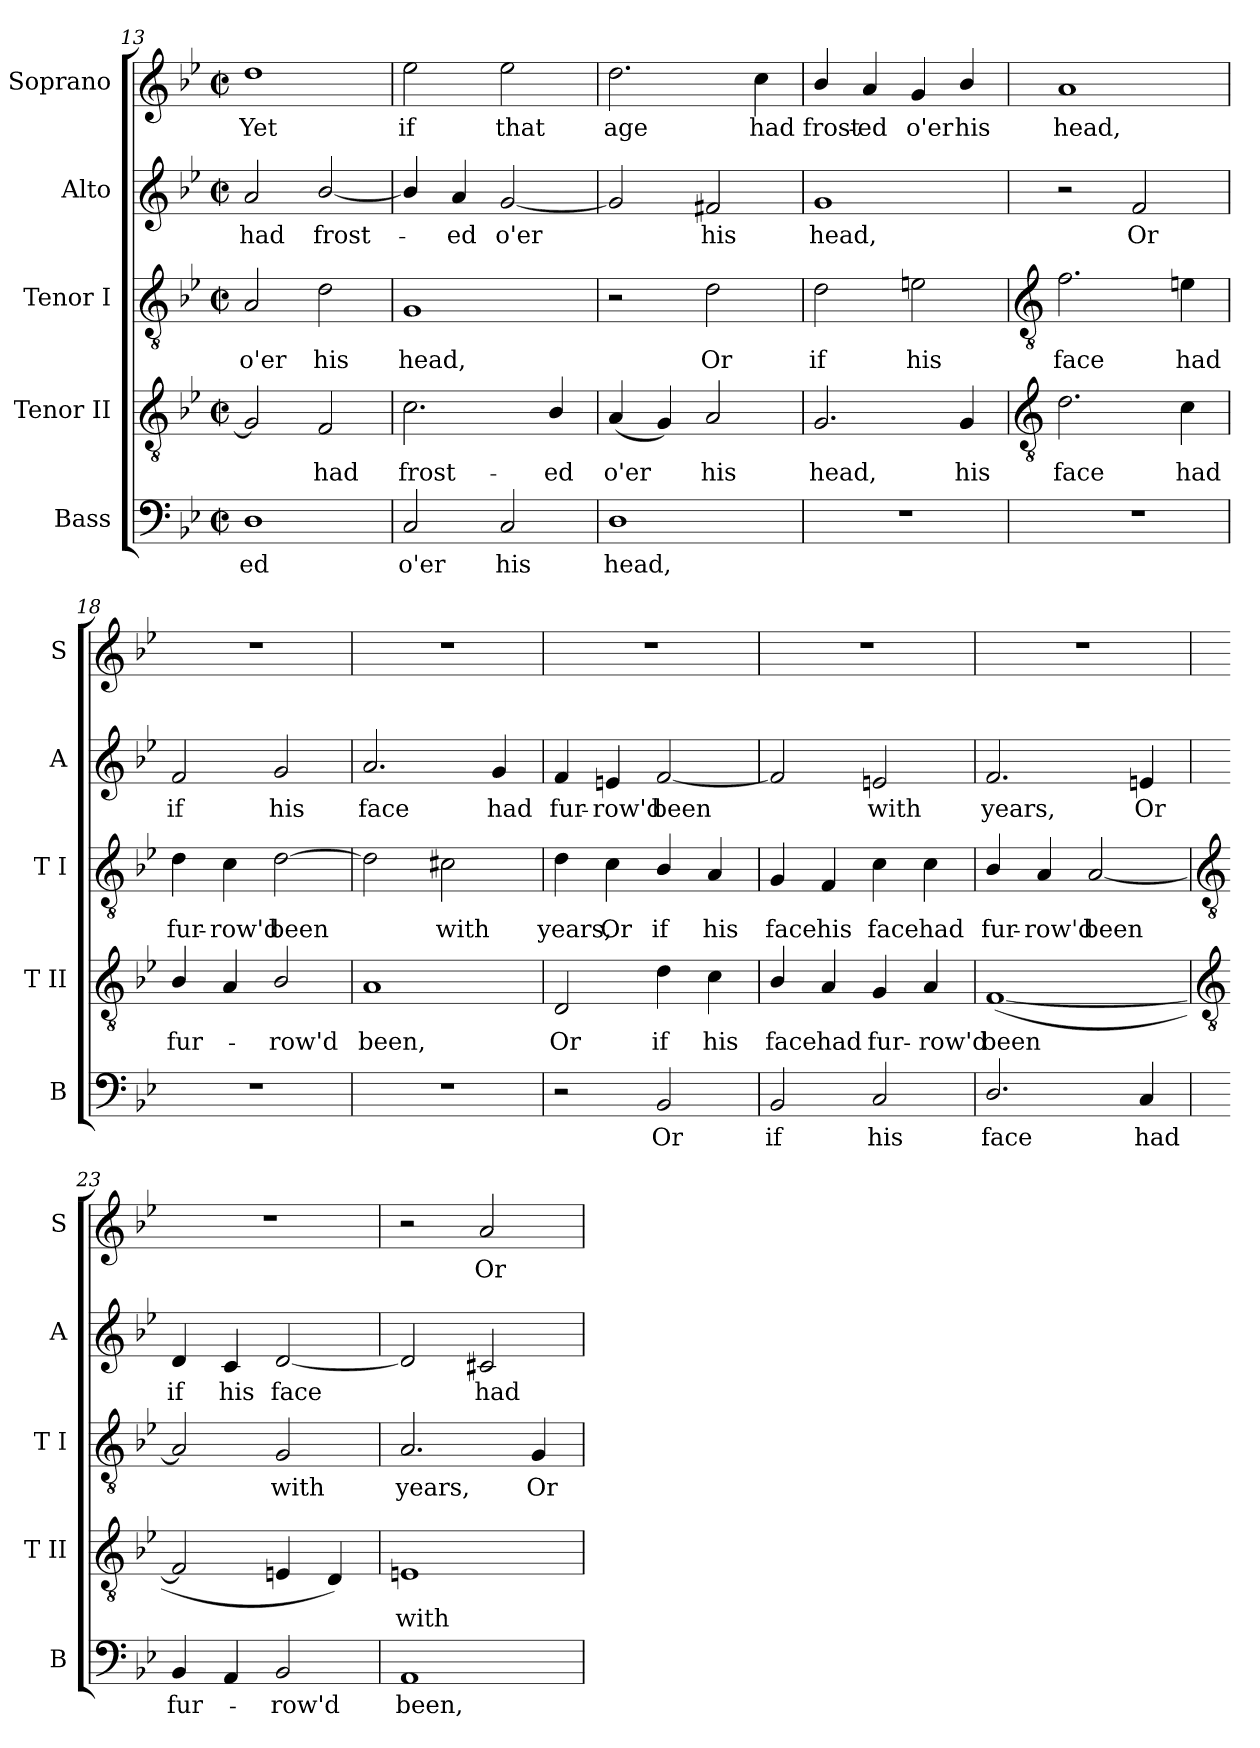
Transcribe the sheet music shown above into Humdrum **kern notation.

**kern	**text	**kern	**text	**kern	**text	**kern	**text	**kern	**text
*part5	*part5	*part4	*part4	*part3	*part3	*part2	*part2	*part1	*part1
*staff5	*staff5	*staff4	*staff4	*staff3	*staff3	*staff2	*staff2	*staff1	*staff1
*I"Bass	*	*I"Tenor II	*	*I"Tenor I	*	*I"Alto	*	*I"Soprano	*
*I'B	*	*I'T II	*	*I'T I	*	*I'A	*	*I'S	*
*clefF4	*	*clefGv2	*	*clefGv2	*	*clefG2	*	*clefG2	*
*k[b-e-]	*	*k[b-e-]	*	*k[b-e-]	*	*k[b-e-]	*	*k[b-e-]	*
*B-:	*	*B-:	*	*B-:	*	*B-:	*	*B-:	*
*M2/2	*	*M2/2	*	*M2/2	*	*M2/2	*	*M2/2	*
*met(c|)	*	*met(c|)	*	*met(c|)	*	*met(c|)	*	*met(c|)	*
=13	=13	=13	=13	=13	=13	=13	=13	=13	=13
!	!LO:LY:b	!	!	!	!LO:LY:b	!	!LO:LY:b	!	!LO:LY:b
1D	-ed	2G]	.	2A	o'er	2a	had	1dd	Yet
!	!	!	!LO:LY:b	!	!LO:LY:b	!	!LO:LY:b	!	!
.	.	2F	had	2d	his	[2b-/	frost-	.	.
=14	=14	=14	=14	=14	=14	=14	=14	=14	=14
!	!LO:LY:b	!	!LO:LY:b	!	!LO:LY:b	!	!	!	!LO:LY:b
2C	o'er	2.c	frost-	1G	head,	4b-/]	.	2ee-	if
!	!	!	!	!	!	!	!LO:LY:b	!	!
.	.	.	.	.	.	4a	ed	.	.
!	!LO:LY:b	!	!	!	!	!	!LO:LY:b	!	!LO:LY:b
2C	his	.	.	.	.	[2g	o'er	2ee-	that
!	!	!	!LO:LY:b	!	!	!	!	!	!
.	.	4B-/	-ed	.	.	.	.	.	.
=15	=15	=15	=15	=15	=15	=15	=15	=15	=15
!	!LO:LY:b	!	!LO:LY:b	!	!	!	!	!	!LO:LY:b
1D	head,	(<4A	o'er	2r	.	2g]	.	2.dd	age
.	.	4G)	.	.	.	.	.	.	.
!	!	!	!LO:LY:b	!	!LO:LY:b	!	!LO:LY:b	!	!
.	.	2A	his	2d	Or	2f#X	his	.	.
!	!	!	!	!	!	!	!	!	!LO:LY:b
.	.	.	.	.	.	.	.	4cc	had
=16	=16	=16	=16	=16	=16	=16	=16	=16	=16
!	!	!	!LO:LY:b	!	!LO:LY:b	!	!LO:LY:b	!	!LO:LY:b
1r	.	2.G	head,	2d	if	1g	head,	4b-/	frost-
!	!	!	!	!	!	!	!	!	!LO:LY:b
.	.	.	.	.	.	.	.	4a	-ed
!	!	!	!	!	!LO:LY:b	!	!	!	!LO:LY:b
.	.	.	.	2en	his	.	.	4g	o'er
!	!	!	!LO:LY:b	!	!	!	!	!	!LO:LY:b
.	.	4G	his	.	.	.	.	4b-/	his
!!LO:LB:g=z
=17	=17	=17	=17	=17	=17	=17	=17	=17	=17
*	*	*clefGv2	*	*clefGv2	*	*	*	*	*
!	!	!	!LO:LY:b	!	!LO:LY:b	!	!	!	!LO:LY:b
1r	.	2.d	face	2.f	face	2r	.	1a	head,
!	!	!	!	!	!	!	!LO:LY:b	!	!
.	.	.	.	.	.	2f	Or	.	.
!	!	!	!LO:LY:b	!	!LO:LY:b	!	!	!	!
.	.	4c	had	4en	had	.	.	.	.
=18	=18	=18	=18	=18	=18	=18	=18	=18	=18
!	!	!	!LO:LY:b	!	!LO:LY:b	!	!LO:LY:b	!	!
1r	.	4B-/	fur-	4d	fur-	2f	if	1r	.
!	!	!	!	!	!LO:LY:b	!	!	!	!
.	.	4A	.	4c	-row'd	.	.	.	.
!	!	!	!LO:LY:b	!	!LO:LY:b	!	!LO:LY:b	!	!
.	.	2B-/	-row'd	[2d	been	2g	his	.	.
=19	=19	=19	=19	=19	=19	=19	=19	=19	=19
!	!	!	!LO:LY:b	!	!	!	!LO:LY:b	!	!
1r	.	1A	been,	2d]	.	2.a	face	1r	.
!	!	!	!	!	!LO:LY:b	!	!	!	!
.	.	.	.	2c#X	with	.	.	.	.
!	!	!	!	!	!	!	!LO:LY:b	!	!
.	.	.	.	.	.	4g	had	.	.
=20	=20	=20	=20	=20	=20	=20	=20	=20	=20
!	!	!	!LO:LY:b	!	!LO:LY:b	!	!LO:LY:b	!	!
2r	.	2D	Or	4d	years,	4f	fur-	1r	.
!	!	!	!	!	!LO:LY:b	!	!LO:LY:b	!	!
.	.	.	.	4c	Or	4en	-row'd	.	.
!	!LO:LY:b	!	!LO:LY:b	!	!LO:LY:b	!	!LO:LY:b	!	!
2BB-	Or	4d	if	4B-/	if	[2f	been	.	.
!	!	!	!LO:LY:b	!	!LO:LY:b	!	!	!	!
.	.	4c	his	4A	his	.	.	.	.
=21	=21	=21	=21	=21	=21	=21	=21	=21	=21
!	!LO:LY:b	!	!LO:LY:b	!	!LO:LY:b	!	!	!	!
2BB-	if	4B-/	face	4G	face	2f]	.	1r	.
!	!	!	!LO:LY:b	!	!LO:LY:b	!	!	!	!
.	.	4A	had	4F	his	.	.	.	.
!	!LO:LY:b	!	!LO:LY:b	!	!LO:LY:b	!	!LO:LY:b	!	!
2C	his	4G	fur-	4c	face	2en	with	.	.
!	!	!	!LO:LY:b	!	!LO:LY:b	!	!	!	!
.	.	4A	-row'd	4c	had	.	.	.	.
=22	=22	=22	=22	=22	=22	=22	=22	=22	=22
!	!LO:LY:b	!	!LO:LY:b	!	!LO:LY:b	!	!LO:LY:b	!	!
2.D/	face	(<[1F	been	4B-/	fur-	2.f	years,	1r	.
!	!	!	!	!	!LO:LY:b	!	!	!	!
.	.	.	.	4A	-row'd	.	.	.	.
!	!	!	!	!	!LO:LY:b	!	!	!	!
.	.	.	.	[2A	been	.	.	.	.
!	!LO:LY:b	!	!	!	!	!	!LO:LY:b	!	!
4C	had	.	.	.	.	4en	Or	.	.
!!LO:LB:g=z
=23	=23	=23	=23	=23	=23	=23	=23	=23	=23
*	*	*clefGv2	*	*clefGv2	*	*	*	*	*
!	!LO:LY:b	!	!	!	!	!	!LO:LY:b	!	!
4BB-	fur-	2F]	.	2A]	.	4d	if	1r	.
!	!	!	!	!	!	!	!LO:LY:b	!	!
4AA	.	.	.	.	.	4c	his	.	.
!	!LO:LY:b	!	!	!	!LO:LY:b	!	!LO:LY:b	!	!
2BB-	-row'd	4En	.	2G	with	[2d	face	.	.
.	.	4D)	.	.	.	.	.	.	.
=24	=24	=24	=24	=24	=24	=24	=24	=24	=24
!	!LO:LY:b	!	!LO:LY:b	!	!LO:LY:b	!	!	!	!
1AA	been,	1En	with	2.A	years,	2d]	.	2r	.
!	!	!	!	!	!	!	!LO:LY:b	!	!LO:LY:b
.	.	.	.	.	.	2c#X	had	2a	Or
!	!	!	!	!	!LO:LY:b	!	!	!	!
.	.	.	.	4G	Or	.	.	.	.
=	=	=	=	=	=	=	=	=	=
*-	*-	*-	*-	*-	*-	*-	*-	*-	*-
